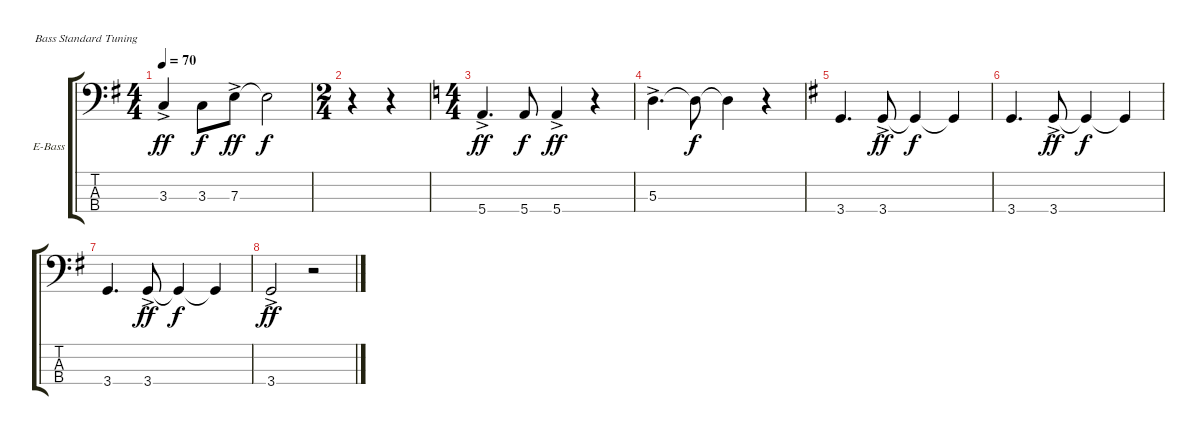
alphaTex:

\bracketExtendMode groupsimilarinstruments
\firstSystemTrackNameOrientation horizontal
\otherSystemsTrackNameOrientation horizontal
\track ("±´Ë¾" "E-Bass") {instrument electricbassfinger}
\staff {score tabs}
\tuning (G2 D2 A1 E1)
\ts (4 4)
\tempo 70
\clef f4
\ks g
3.3{ac}.4{dy ff} 3.3.8{dy f} 7.3{ac}.8{dy ff} 7.3{t}.2{dy f} |
\ts (2 4)
\beaming (8 2 2)
r.4 r.4 |
\ts (4 4)
\beaming (8 2 2 2 2)
\ks c
5.4{ac}.4{d dy ff} 5.4.8{dy f} 5.4{ac}.4{dy ff} r.4 |
5.3{ac}.4{d} 5.3{t}.8{dy f} 5.3{t}.4 r.4 |
\ks g
3.4.4{d} 3.4{ac}.8{dy ff} 3.4{t}.4{dy f} 3.4{t}.4 |
3.4.4{d} 3.4{ac}.8{dy ff} 3.4{t}.4{dy f} 3.4{t}.4 |
3.4.4{d} 3.4{ac}.8{dy ff} 3.4{t}.4{dy f} 3.4{t}.4 |
3.4{ac}.2{dy ff} r.2
